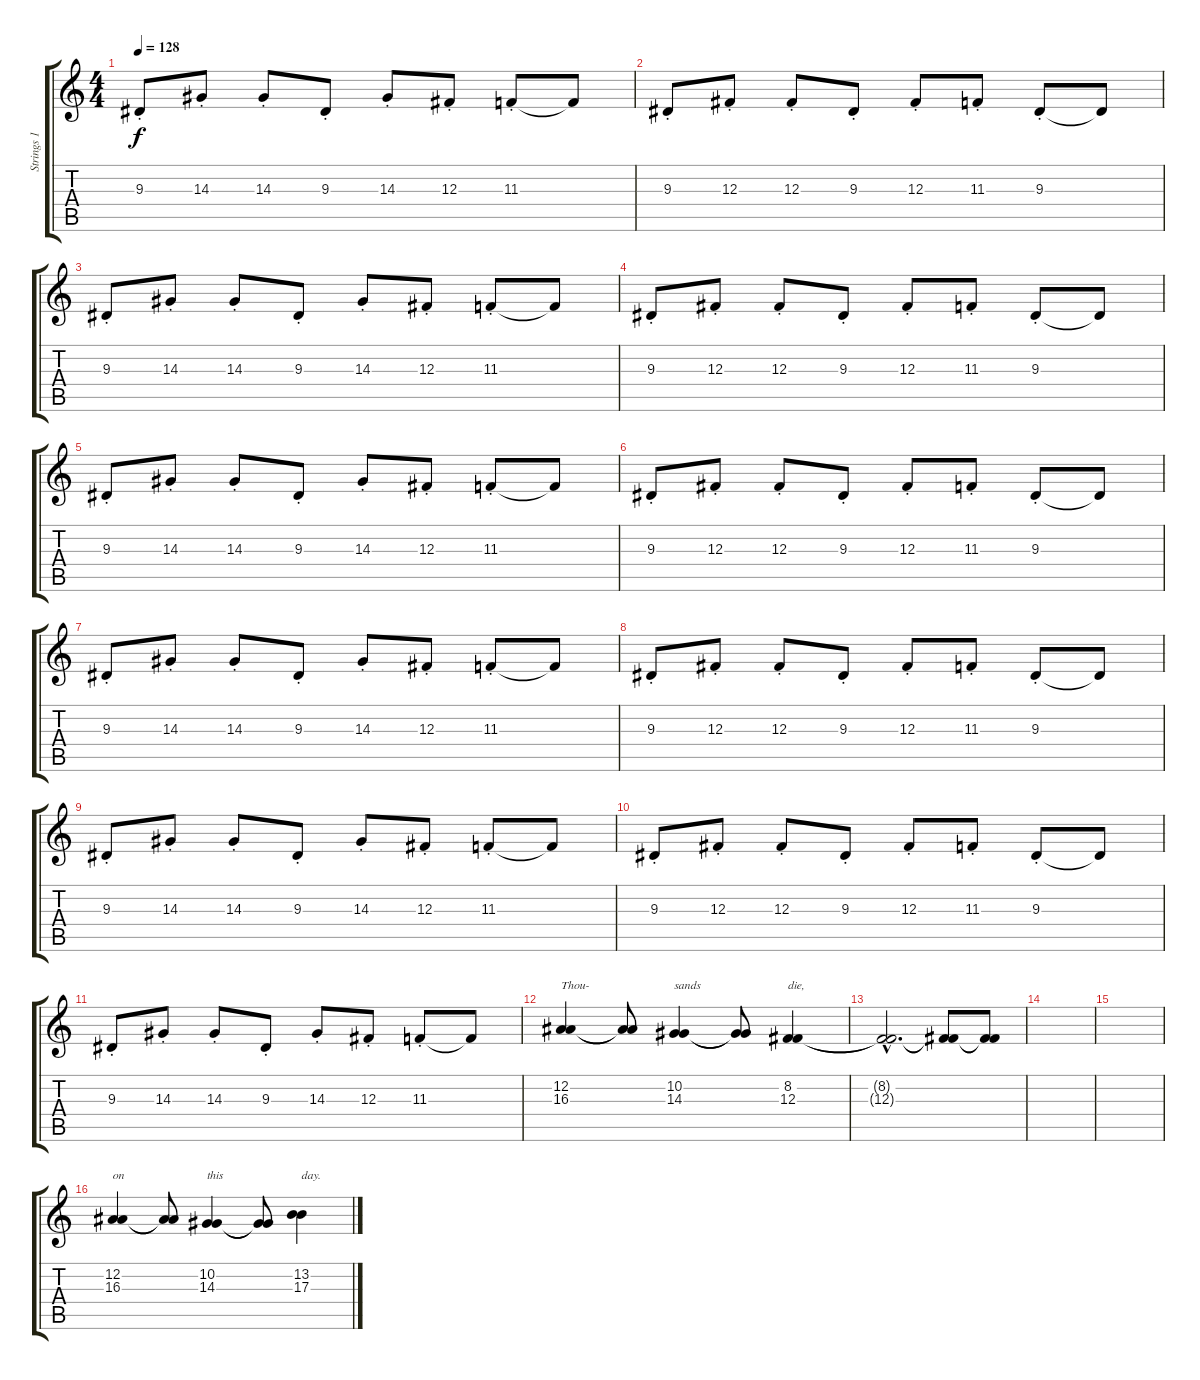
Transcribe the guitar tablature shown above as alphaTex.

\track ("Strings 1" "Strings 1") {instrument stringensemble1}
\staff {score tabs}
\tuning (Eb4 Bb3 Gb3 Db3 Ab2 Eb2) {hide}
\ts (4 4)
\tempo 128
\clef g2
\ks c
9.3{st}.8{dy f} 14.3{st}.8 14.3{st}.8 9.3{st}.8 14.3{st}.8 12.3{st}.8 11.3{st}.8 11.3{t}.8 |
9.3{st}.8{instrument stringensemble1} 12.3{st}.8 12.3{st}.8 9.3{st}.8 12.3{st}.8 11.3{st}.8 9.3{st}.8 9.3{t}.8 |
9.3{st}.8 14.3{st}.8 14.3{st}.8 9.3{st}.8 14.3{st}.8 12.3{st}.8 11.3{st}.8 11.3{t}.8 |
9.3{st}.8{instrument stringensemble1} 12.3{st}.8 12.3{st}.8 9.3{st}.8 12.3{st}.8 11.3{st}.8 9.3{st}.8 9.3{t}.8 |
9.3{st}.8 14.3{st}.8 14.3{st}.8 9.3{st}.8 14.3{st}.8 12.3{st}.8 11.3{st}.8 11.3{t}.8 |
9.3{st}.8{instrument stringensemble1} 12.3{st}.8 12.3{st}.8 9.3{st}.8 12.3{st}.8 11.3{st}.8 9.3{st}.8 9.3{t}.8 |
9.3{st}.8 14.3{st}.8 14.3{st}.8 9.3{st}.8 14.3{st}.8 12.3{st}.8 11.3{st}.8 11.3{t}.8 |
9.3{st}.8{instrument stringensemble1} 12.3{st}.8 12.3{st}.8 9.3{st}.8 12.3{st}.8 11.3{st}.8 9.3{st}.8 9.3{t}.8 |
9.3{st}.8 14.3{st}.8 14.3{st}.8 9.3{st}.8 14.3{st}.8 12.3{st}.8 11.3{st}.8 11.3{t}.8 |
9.3{st}.8{instrument stringensemble1} 12.3{st}.8 12.3{st}.8 9.3{st}.8 12.3{st}.8 11.3{st}.8 9.3{st}.8 9.3{t}.8 |
9.3{st}.8 14.3{st}.8 14.3{st}.8 9.3{st}.8 14.3{st}.8 12.3{st}.8 11.3{st}.8 11.3{t}.8 |
(12.2 16.3).4{txt "Thou-" balance 2 instrument choiraahs} (12.2{t} 16.3{t}).8 (10.2 14.3).4{txt "sands"} (10.2{t} 14.3{t}).8 (8.2 12.3).4{txt "die,"} |
(8.2{hac t} 12.3{hac t}).2{d} (8.2{t} 12.3{t}).8 (8.2{t} 12.3{t}).8 |
|
|
(12.2 16.3).4{txt "on " balance 2 instrument choiraahs} (12.2{t} 16.3{t}).8 (10.2 14.3).4{txt "this"} (10.2{t} 14.3{t}).8 (13.2 17.3).4{txt "day."}
